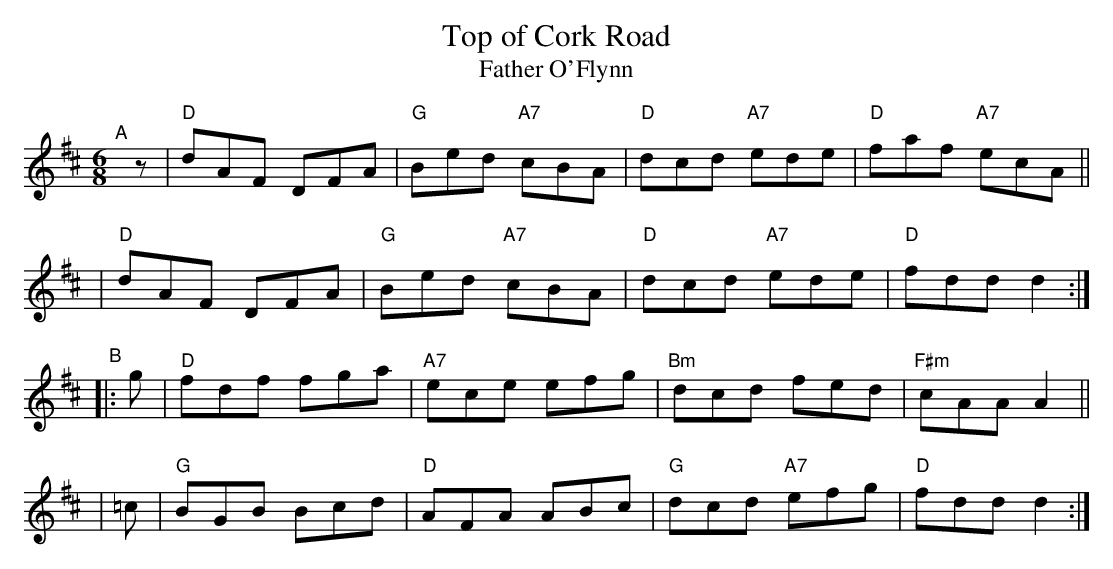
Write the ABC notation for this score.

X:1
T: Top of Cork Road
T: Father O'Flynn
M: 6/8
L: 1/8
K: D
"^A"[|] z \
| "D"dAF DFA | "G"Bed "A7"cBA | "D"dcd "A7"ede | "D"faf "A7"ecA ||
| "D"dAF DFA | "G"Bed "A7"cBA | "D"dcd "A7"ede | "D"fdd d2 :|
"^B"\
|: g | "D"fdf fga | "A7"ece efg |"Bm"dcd     fed | "F#m"cAA A2 ||
| =c | "G"BGB Bcd | "D"AFA  ABc | "G"dcd "A7"efg |   "D"fdd d2 :|
